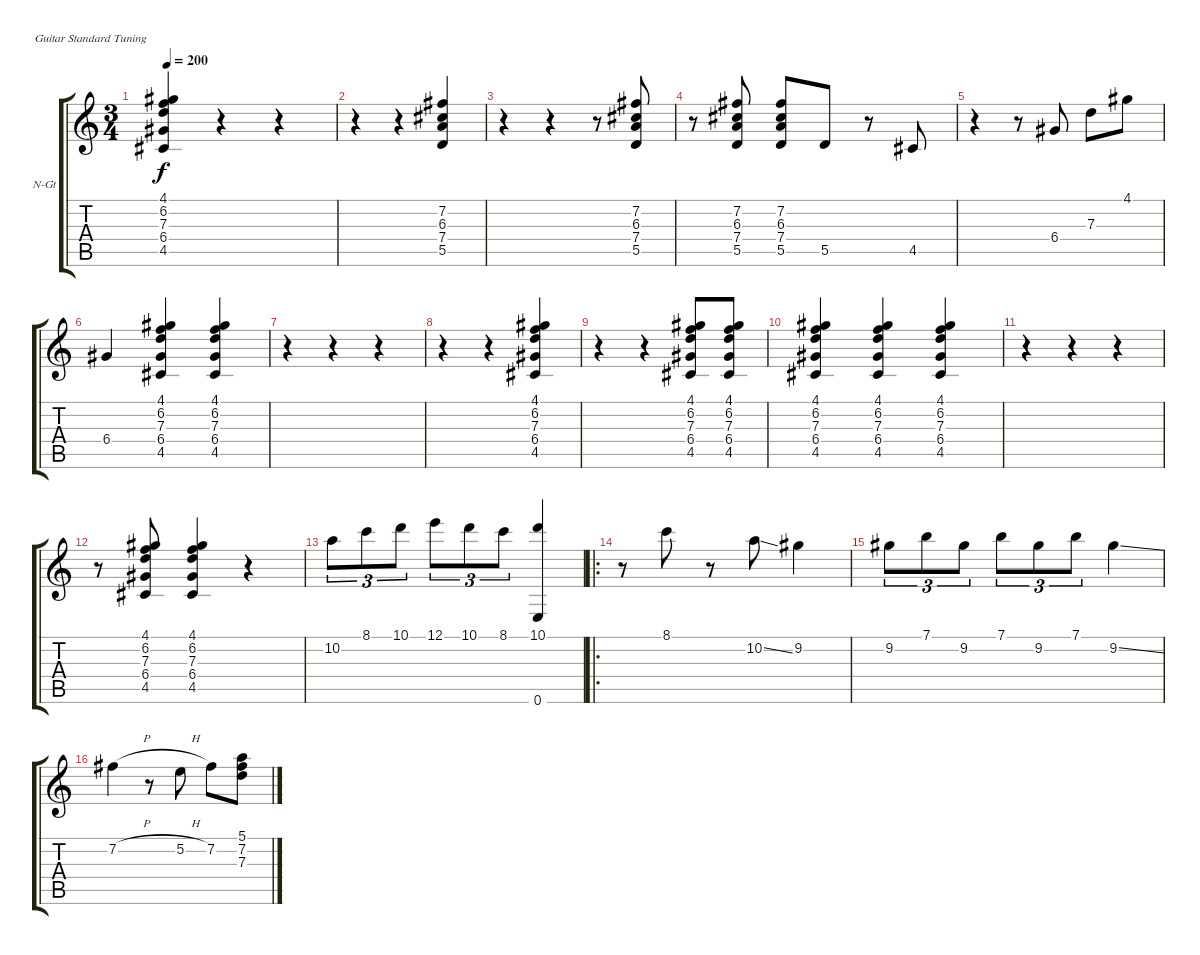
\bracketExtendMode groupsimilarinstruments
\firstSystemTrackNameOrientation horizontal
\otherSystemsTrackNameOrientation horizontal
\track ("Piste 1" "N-Gt") {instrument acousticguitarnylon}
\staff {score tabs}
\tuning (E4 B3 G3 D3 A2 E2)
\ts (3 4)
\tempo 200
\clef g2
\ks c
(4.1 6.2 7.3 6.4 4.5).4{dy f} r.4 r.4 |
r.4 r.4 (7.2 6.3 7.4 5.5).4 |
r.4 r.4 r.8 (7.2 6.3 7.4 5.5).8 |
r.8 (7.2 6.3 7.4 5.5).8 (7.2 6.3 7.4 5.5).8 5.5.8 r.8 4.5.8 |
r.4 r.8 6.4.8 7.3.8 4.1.8 |
6.4.4 (4.1 6.2 7.3 6.4 4.5).4 (4.1 6.2 7.3 6.4 4.5).4 |
r.4 r.4 r.4 |
r.4 r.4 (4.1 6.2 7.3 6.4 4.5).4 |
r.4 r.4 (4.1 6.2 7.3 6.4 4.5).8 (4.1 6.2 7.3 6.4 4.5).8 |
(4.1 6.2 7.3 6.4 4.5).4 (4.1 6.2 7.3 6.4 4.5).4 (4.1 6.2 7.3 6.4 4.5).4 |
r.4 r.4 r.4 |
r.8 (4.1 6.2 7.3 6.4 4.5).8 (4.1 6.2 7.3 6.4 4.5).4 r.4 |
10.2.8{tu (3 2)} 8.1.8{tu (3 2)} 10.1.8{tu (3 2)} 12.1.8{tu (3 2)} 10.1.8{tu (3 2)} 8.1.8{tu (3 2)} (10.1 0.6).4 |
\ro
r.8 8.1.8 r.8 10.2{ss}.8 9.2.4 |
9.2.8{tu (3 2)} 7.1.8{tu (3 2)} 9.2.8{tu (3 2)} 7.1.8{tu (3 2)} 9.2.8{tu (3 2)} 7.1.8{tu (3 2)} 9.2{ss}.4 |
7.2{h}.4 r.8 5.2{h}.8 7.2.8 (5.1 7.2 7.3).8
